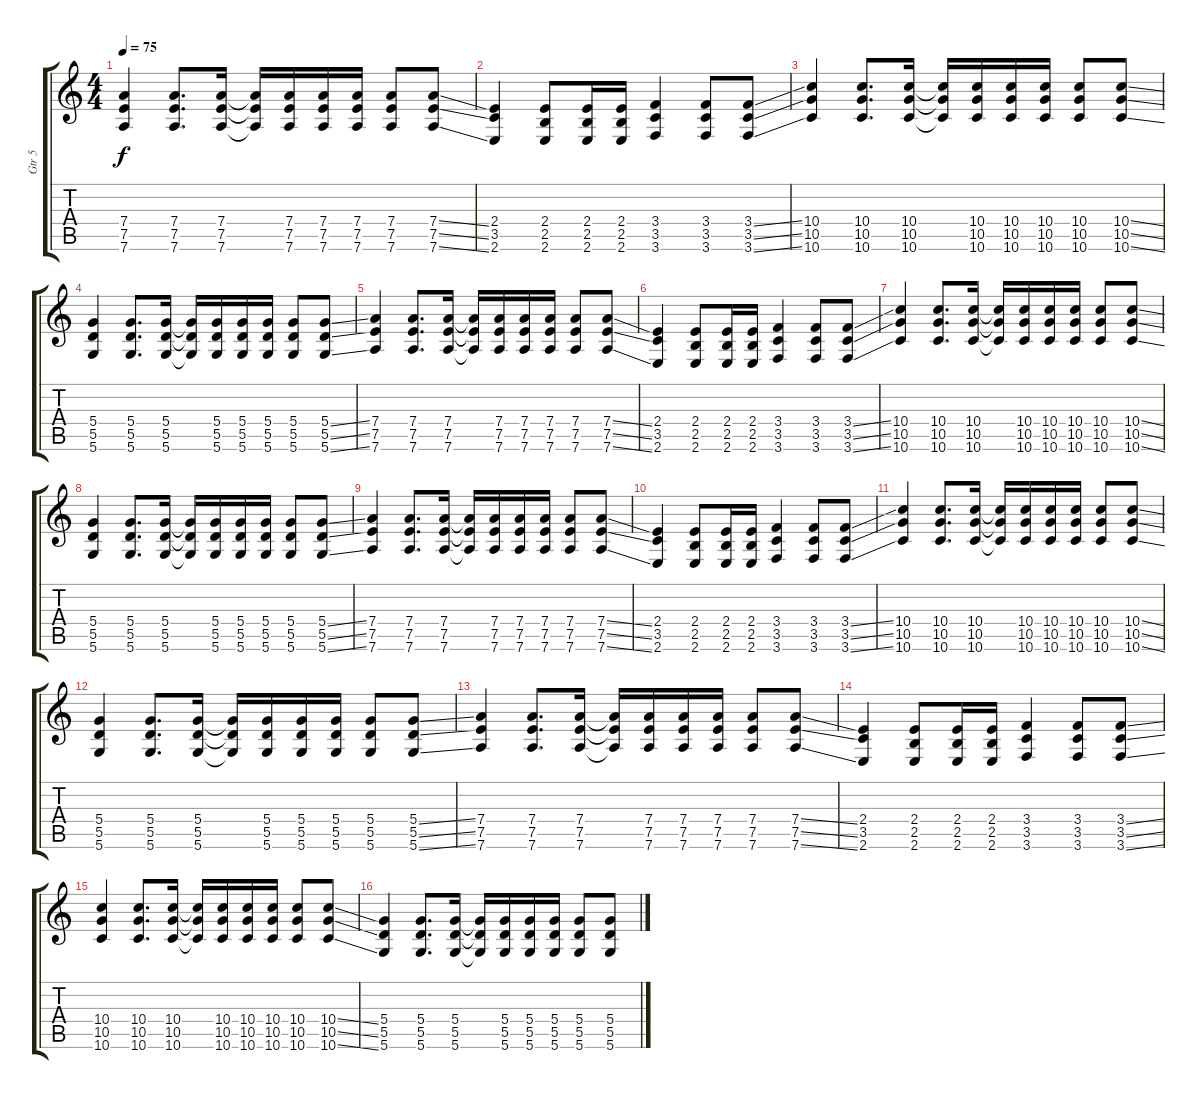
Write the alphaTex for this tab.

\track ("Gtr 5" "Gtr 5") {instrument electricguitarclean}
\staff {score tabs}
\tuning (E4 B3 G3 D3 A2 D2) {hide}
\ts (4 4)
\tempo 75
\clef g2
\ks c
(7.4 7.5 7.6).4{dy f} (7.4 7.5 7.6).8{d} (7.4 7.5 7.6).16 (7.4{t} 7.5{t} 7.6{t}).16 (7.4 7.5 7.6).16 (7.4 7.5 7.6).16 (7.4 7.5 7.6).16 (7.4 7.5 7.6).8 (7.4{ss} 7.5{ss} 7.6{ss}).8 |
(2.4 3.5 2.6).4 (2.4 2.5 2.6).8 (2.4 2.5 2.6).16 (2.4 2.5 2.6).16 (3.4 3.5 3.6).4 (3.4 3.5 3.6).8 (3.4{ss} 3.5{ss} 3.6{ss}).8 |
(10.4 10.5 10.6).4 (10.4 10.5 10.6).8{d} (10.4 10.5 10.6).16 (10.4{t} 10.5{t} 10.6{t}).16 (10.4 10.5 10.6).16 (10.4 10.5 10.6).16 (10.4 10.5 10.6).16 (10.4 10.5 10.6).8 (10.4{ss} 10.5{ss} 10.6{ss}).8 |
(5.4 5.5 5.6).4 (5.4 5.5 5.6).8{d} (5.4 5.5 5.6).16 (5.4{t} 5.5{t} 5.6{t}).16 (5.4 5.5 5.6).16 (5.4 5.5 5.6).16 (5.4 5.5 5.6).16 (5.4 5.5 5.6).8 (5.4{ss} 5.5{ss} 5.6{ss}).8 |
(7.4 7.5 7.6).4 (7.4 7.5 7.6).8{d} (7.4 7.5 7.6).16 (7.4{t} 7.5{t} 7.6{t}).16 (7.4 7.5 7.6).16 (7.4 7.5 7.6).16 (7.4 7.5 7.6).16 (7.4 7.5 7.6).8 (7.4{ss} 7.5{ss} 7.6{ss}).8 |
(2.4 3.5 2.6).4 (2.4 2.5 2.6).8 (2.4 2.5 2.6).16 (2.4 2.5 2.6).16 (3.4 3.5 3.6).4 (3.4 3.5 3.6).8 (3.4{ss} 3.5{ss} 3.6{ss}).8 |
(10.4 10.5 10.6).4 (10.4 10.5 10.6).8{d} (10.4 10.5 10.6).16 (10.4{t} 10.5{t} 10.6{t}).16 (10.4 10.5 10.6).16 (10.4 10.5 10.6).16 (10.4 10.5 10.6).16 (10.4 10.5 10.6).8 (10.4{ss} 10.5{ss} 10.6{ss}).8 |
(5.4 5.5 5.6).4 (5.4 5.5 5.6).8{d} (5.4 5.5 5.6).16 (5.4{t} 5.5{t} 5.6{t}).16 (5.4 5.5 5.6).16 (5.4 5.5 5.6).16 (5.4 5.5 5.6).16 (5.4 5.5 5.6).8 (5.4{ss} 5.5{ss} 5.6{ss}).8 |
(7.4 7.5 7.6).4 (7.4 7.5 7.6).8{d} (7.4 7.5 7.6).16 (7.4{t} 7.5{t} 7.6{t}).16 (7.4 7.5 7.6).16 (7.4 7.5 7.6).16 (7.4 7.5 7.6).16 (7.4 7.5 7.6).8 (7.4{ss} 7.5{ss} 7.6{ss}).8 |
(2.4 3.5 2.6).4 (2.4 2.5 2.6).8 (2.4 2.5 2.6).16 (2.4 2.5 2.6).16 (3.4 3.5 3.6).4 (3.4 3.5 3.6).8 (3.4{ss} 3.5{ss} 3.6{ss}).8 |
(10.4 10.5 10.6).4 (10.4 10.5 10.6).8{d} (10.4 10.5 10.6).16 (10.4{t} 10.5{t} 10.6{t}).16 (10.4 10.5 10.6).16 (10.4 10.5 10.6).16 (10.4 10.5 10.6).16 (10.4 10.5 10.6).8 (10.4{ss} 10.5{ss} 10.6{ss}).8 |
(5.4 5.5 5.6).4 (5.4 5.5 5.6).8{d} (5.4 5.5 5.6).16 (5.4{t} 5.5{t} 5.6{t}).16 (5.4 5.5 5.6).16 (5.4 5.5 5.6).16 (5.4 5.5 5.6).16 (5.4 5.5 5.6).8 (5.4{ss} 5.5{ss} 5.6{ss}).8 |
(7.4 7.5 7.6).4 (7.4 7.5 7.6).8{d} (7.4 7.5 7.6).16 (7.4{t} 7.5{t} 7.6{t}).16 (7.4 7.5 7.6).16 (7.4 7.5 7.6).16 (7.4 7.5 7.6).16 (7.4 7.5 7.6).8 (7.4{ss} 7.5{ss} 7.6{ss}).8 |
(2.4 3.5 2.6).4 (2.4 2.5 2.6).8 (2.4 2.5 2.6).16 (2.4 2.5 2.6).16 (3.4 3.5 3.6).4 (3.4 3.5 3.6).8 (3.4{ss} 3.5{ss} 3.6{ss}).8 |
(10.4 10.5 10.6).4 (10.4 10.5 10.6).8{d} (10.4 10.5 10.6).16 (10.4{t} 10.5{t} 10.6{t}).16 (10.4 10.5 10.6).16 (10.4 10.5 10.6).16 (10.4 10.5 10.6).16 (10.4 10.5 10.6).8 (10.4{ss} 10.5{ss} 10.6{ss}).8 |
(5.4 5.5 5.6).4 (5.4 5.5 5.6).8{d} (5.4 5.5 5.6).16 (5.4{t} 5.5{t} 5.6{t}).16 (5.4 5.5 5.6).16 (5.4 5.5 5.6).16 (5.4 5.5 5.6).16 (5.4 5.5 5.6).8 (5.4{ss} 5.5{ss} 5.6{ss}).8
